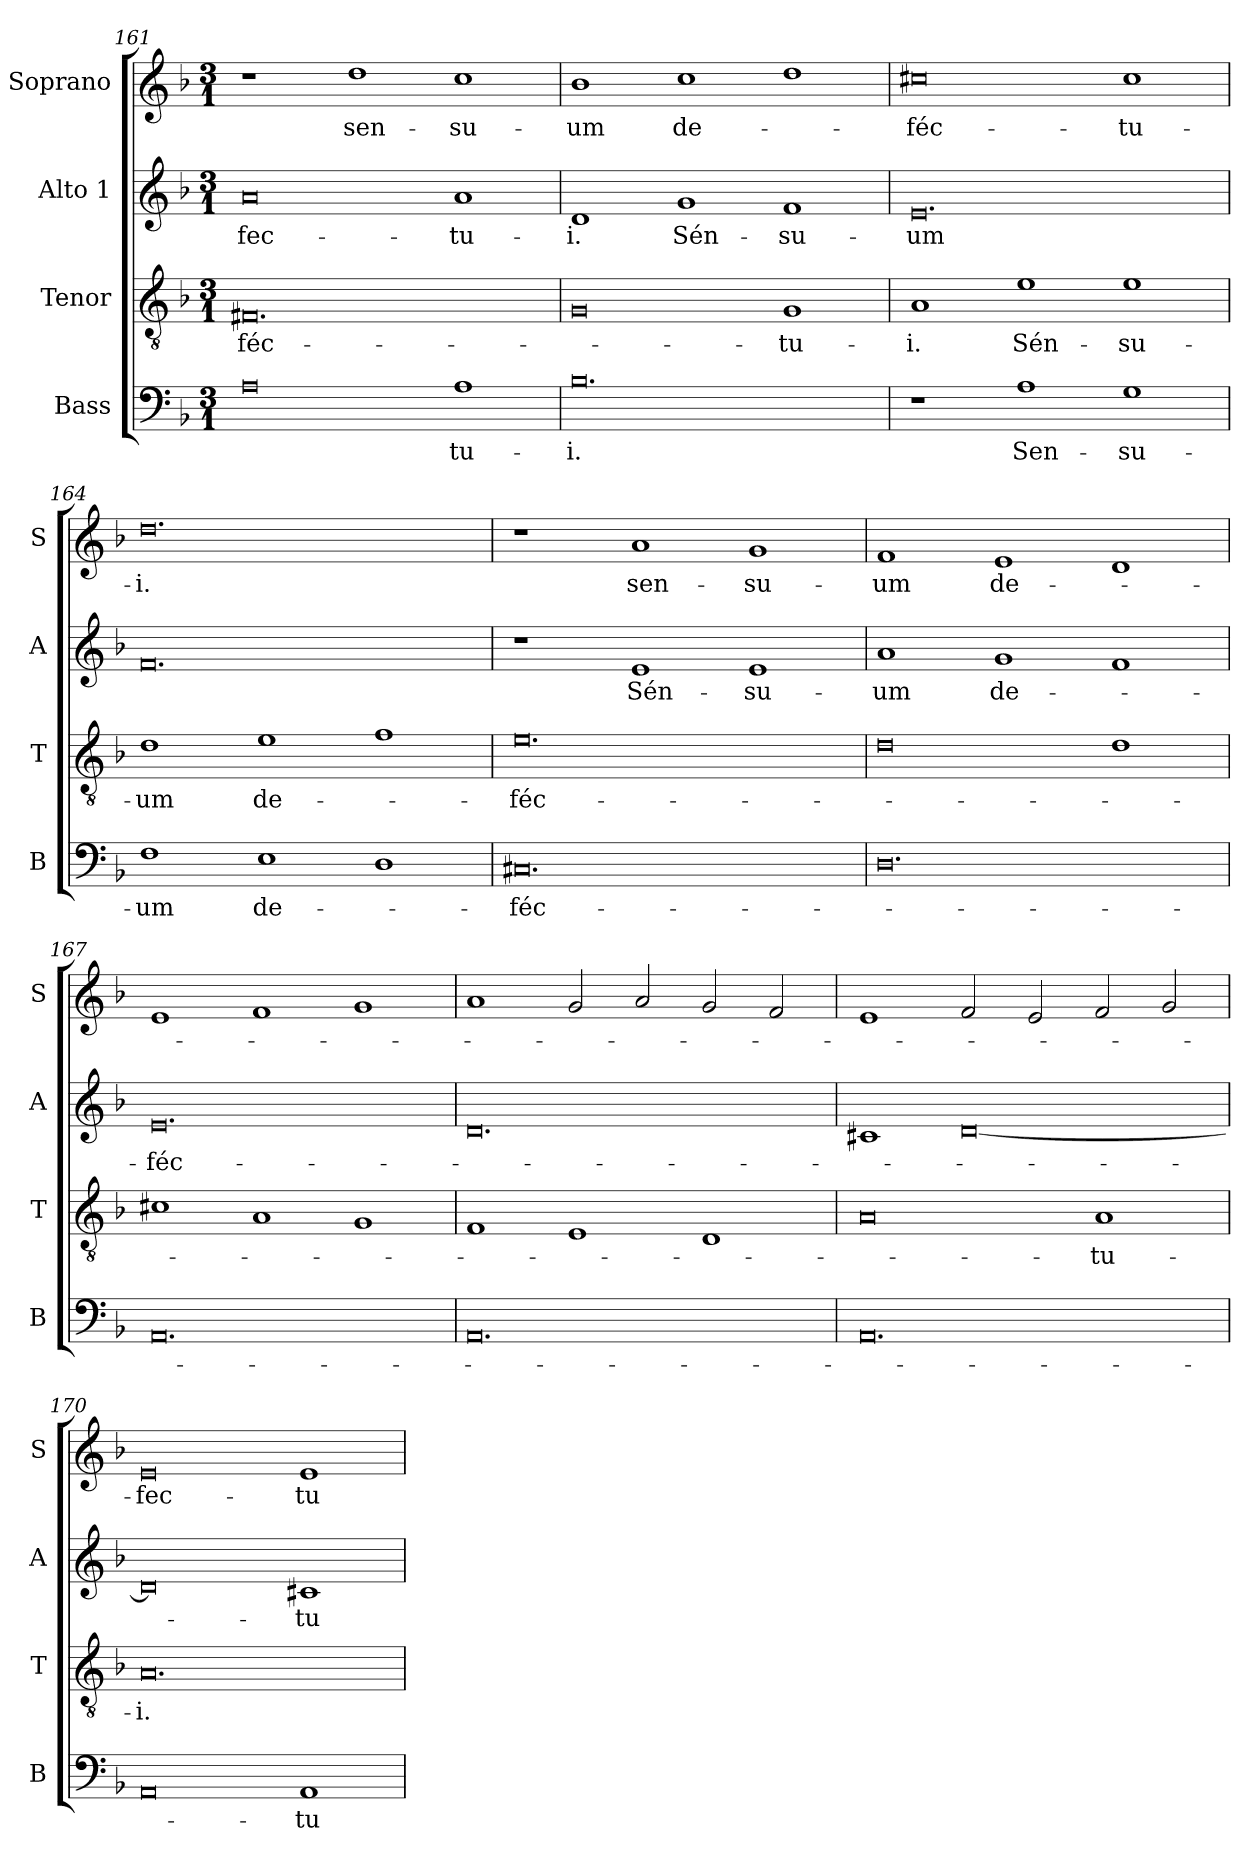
**kern	**text	**kern	**text	**kern	**text	**kern	**text
*part4	*part4	*part3	*part3	*part2	*part2	*part1	*part1
*staff4	*staff4	*staff3	*staff3	*staff2	*staff2	*staff1	*staff1
*I"Bass	*	*I"Tenor	*	*I"Alto 1	*	*I"Soprano	*
*I'B	*	*I'T	*	*I'A	*	*I'S	*
!!LO:LB:g=z
*clefF4	*	*clefGv2	*	*clefG2	*	*clefG2	*
*k[b-]	*	*k[b-]	*	*k[b-]	*	*k[b-]	*
*F:	*	*F:	*	*F:	*	*F:	*
*M3/1	*	*M3/1	*	*M3/1	*	*M3/1	*
=161	=161	=161	=161	=161	=161	=161	=161
0A	.	0.F#X	-féc-	0a	-fec-	1r	.
.	.	.	.	.	.	1dd	sen-
1A	-tu-	.	.	1a	-tu-	1cc	-su-
=162	=162	=162	=162	=162	=162	=162	=162
0.B-	-i.	0G	.	1d	-i.	1b-	-um
.	.	.	.	1g	Sén-	1cc	de-
.	.	1G	-tu-	1f	-su-	1dd	.
=163	=163	=163	=163	=163	=163	=163	=163
1r	.	1A	-i.	0.e	-um	0cc#X	-féc-
1A	Sen-	1e	Sén-	.	.	.	.
1G	-su-	1e	-su-	.	.	1cc#	-tu-
=164	=164	=164	=164	=164	=164	=164	=164
1F	-um	1d	-um	0.f	.	0.dd	-i.
1E	de-	1e	de-	.	.	.	.
1D	.	1f	.	.	.	.	.
=165	=165	=165	=165	=165	=165	=165	=165
0.C#X	-féc-	0.e	-féc-	1r	.	1r	.
.	.	.	.	1e	Sén-	1a	sen-
.	.	.	.	1e	-su-	1g	-su-
=166	=166	=166	=166	=166	=166	=166	=166
0.D	.	0d	.	1a	-um	1f	-um
.	.	.	.	1g	de-	1e	de-
.	.	1d	.	1f	.	1d	.
=167	=167	=167	=167	=167	=167	=167	=167
0.AA	.	1c#X	.	0.e	-féc-	1e	.
.	.	1A	.	.	.	1f	.
.	.	1G	.	.	.	1g	.
=168	=168	=168	=168	=168	=168	=168	=168
0.AA	.	1F	.	0.d	.	1a	.
.	.	1E	.	.	.	2g/	.
.	.	.	.	.	.	2a/	.
.	.	1D	.	.	.	2g/	.
.	.	.	.	.	.	2f/	.
=169	=169	=169	=169	=169	=169	=169	=169
0.AA	.	0A	.	1c#X	.	1e	.
.	.	.	.	[0d	.	2f/	.
.	.	.	.	.	.	2e/	.
.	.	1A	-tu-	.	.	2f/	.
.	.	.	.	.	.	2g/	.
=170	=170	=170	=170	=170	=170	=170	=170
0AA	.	0.A	-i.	0d]	.	0e	-fec-
1AA	tu-	.	.	1c#X	-tu-	1e	-tu-
=	=	=	=	=	=	=	=
*-	*-	*-	*-	*-	*-	*-	*-
